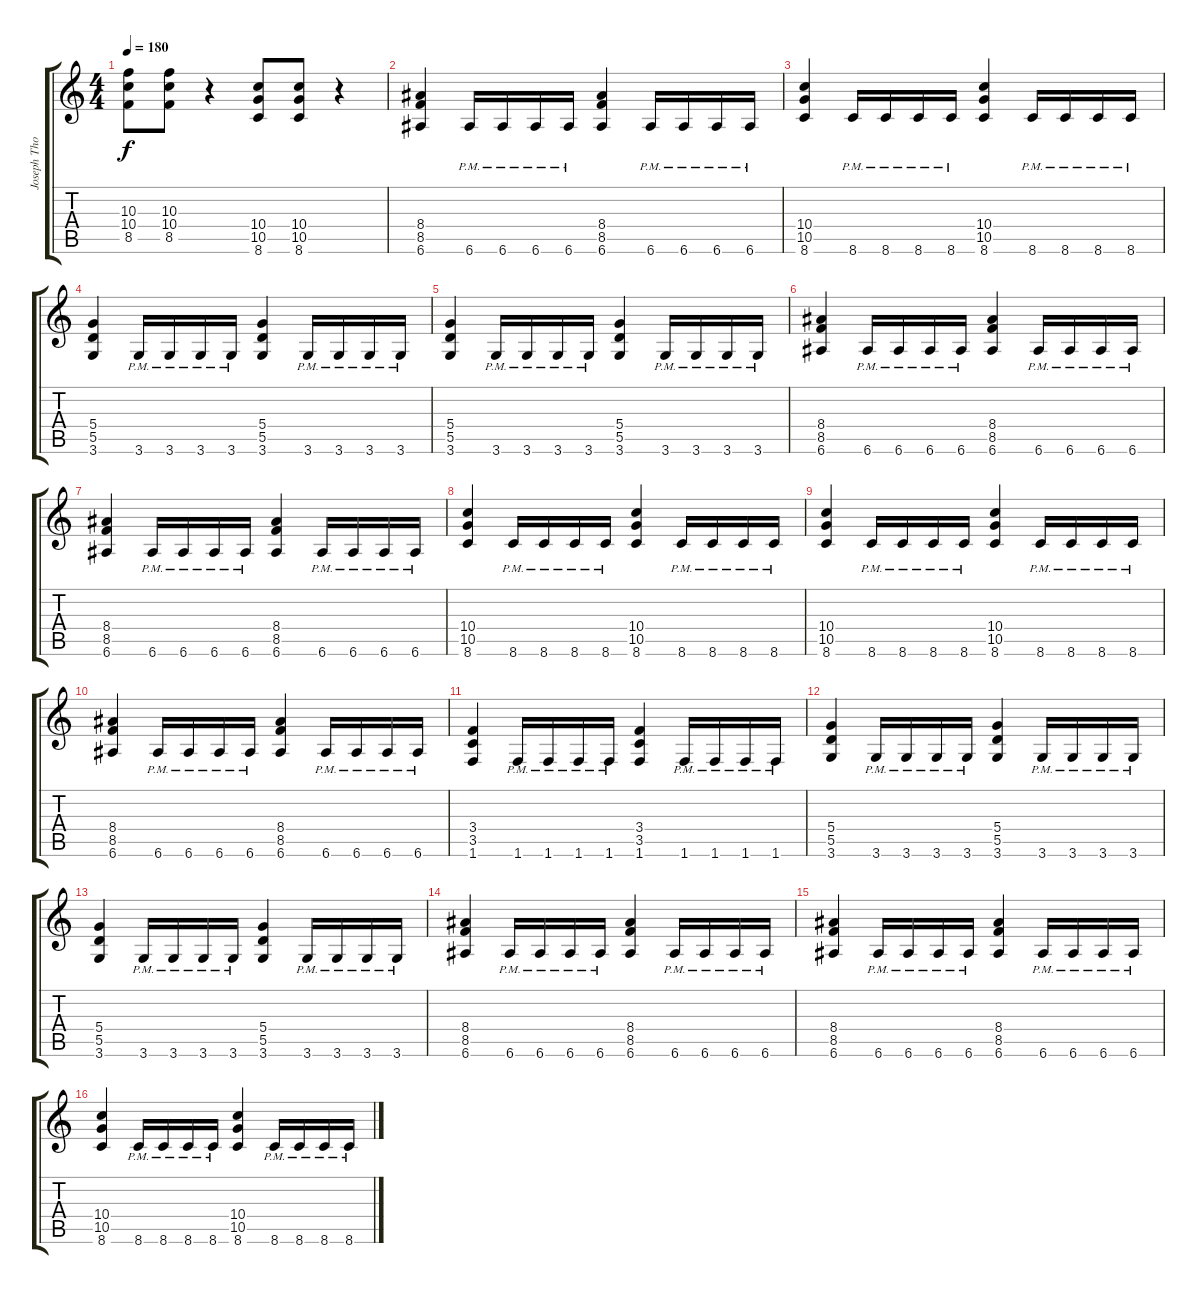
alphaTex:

\track ("Joseph Tholl" "Joseph Tho") {instrument overdrivenguitar}
\staff {score tabs}
\tuning (E4 B3 G3 D3 A2 E2) {hide}
\ts (4 4)
\tempo 180
\clef g2
\ks c
(10.3 10.4 8.5).8{dy f} (10.3 10.4 8.5).8 r.4 (10.4 10.5 8.6).8 (10.4 10.5 8.6).8 r.4 |
(8.4 8.5 6.6).4 6.6{pm}.16 6.6{pm}.16 6.6{pm}.16 6.6{pm}.16 (8.4 8.5 6.6).4 6.6{pm}.16 6.6{pm}.16 6.6{pm}.16 6.6{pm}.16 |
(10.4 10.5 8.6).4 8.6{pm}.16 8.6{pm}.16 8.6{pm}.16 8.6{pm}.16 (10.4 10.5 8.6).4 8.6{pm}.16 8.6{pm}.16 8.6{pm}.16 8.6{pm}.16 |
(5.4 5.5 3.6).4 3.6{pm}.16 3.6{pm}.16 3.6{pm}.16 3.6{pm}.16 (5.4 5.5 3.6).4 3.6{pm}.16 3.6{pm}.16 3.6{pm}.16 3.6{pm}.16 |
(5.4 5.5 3.6).4 3.6{pm}.16 3.6{pm}.16 3.6{pm}.16 3.6{pm}.16 (5.4 5.5 3.6).4 3.6{pm}.16 3.6{pm}.16 3.6{pm}.16 3.6{pm}.16 |
(8.4 8.5 6.6).4 6.6{pm}.16 6.6{pm}.16 6.6{pm}.16 6.6{pm}.16 (8.4 8.5 6.6).4 6.6{pm}.16 6.6{pm}.16 6.6{pm}.16 6.6{pm}.16 |
(8.4 8.5 6.6).4 6.6{pm}.16 6.6{pm}.16 6.6{pm}.16 6.6{pm}.16 (8.4 8.5 6.6).4 6.6{pm}.16 6.6{pm}.16 6.6{pm}.16 6.6{pm}.16 |
(10.4 10.5 8.6).4 8.6{pm}.16 8.6{pm}.16 8.6{pm}.16 8.6{pm}.16 (10.4 10.5 8.6).4 8.6{pm}.16 8.6{pm}.16 8.6{pm}.16 8.6{pm}.16 |
(10.4 10.5 8.6).4 8.6{pm}.16 8.6{pm}.16 8.6{pm}.16 8.6{pm}.16 (10.4 10.5 8.6).4 8.6{pm}.16 8.6{pm}.16 8.6{pm}.16 8.6{pm}.16 |
(8.4 8.5 6.6).4 6.6{pm}.16 6.6{pm}.16 6.6{pm}.16 6.6{pm}.16 (8.4 8.5 6.6).4 6.6{pm}.16 6.6{pm}.16 6.6{pm}.16 6.6{pm}.16 |
(3.4 3.5 1.6).4 1.6{pm}.16 1.6{pm}.16 1.6{pm}.16 1.6{pm}.16 (3.4 3.5 1.6).4 1.6{pm}.16 1.6{pm}.16 1.6{pm}.16 1.6{pm}.16 |
(5.4 5.5 3.6).4 3.6{pm}.16 3.6{pm}.16 3.6{pm}.16 3.6{pm}.16 (5.4 5.5 3.6).4 3.6{pm}.16 3.6{pm}.16 3.6{pm}.16 3.6{pm}.16 |
(5.4 5.5 3.6).4 3.6{pm}.16 3.6{pm}.16 3.6{pm}.16 3.6{pm}.16 (5.4 5.5 3.6).4 3.6{pm}.16 3.6{pm}.16 3.6{pm}.16 3.6{pm}.16 |
(8.4 8.5 6.6).4 6.6{pm}.16 6.6{pm}.16 6.6{pm}.16 6.6{pm}.16 (8.4 8.5 6.6).4 6.6{pm}.16 6.6{pm}.16 6.6{pm}.16 6.6{pm}.16 |
(8.4 8.5 6.6).4 6.6{pm}.16 6.6{pm}.16 6.6{pm}.16 6.6{pm}.16 (8.4 8.5 6.6).4 6.6{pm}.16 6.6{pm}.16 6.6{pm}.16 6.6{pm}.16 |
(10.4 10.5 8.6).4 8.6{pm}.16 8.6{pm}.16 8.6{pm}.16 8.6{pm}.16 (10.4 10.5 8.6).4 8.6{pm}.16 8.6{pm}.16 8.6{pm}.16 8.6{pm}.16
